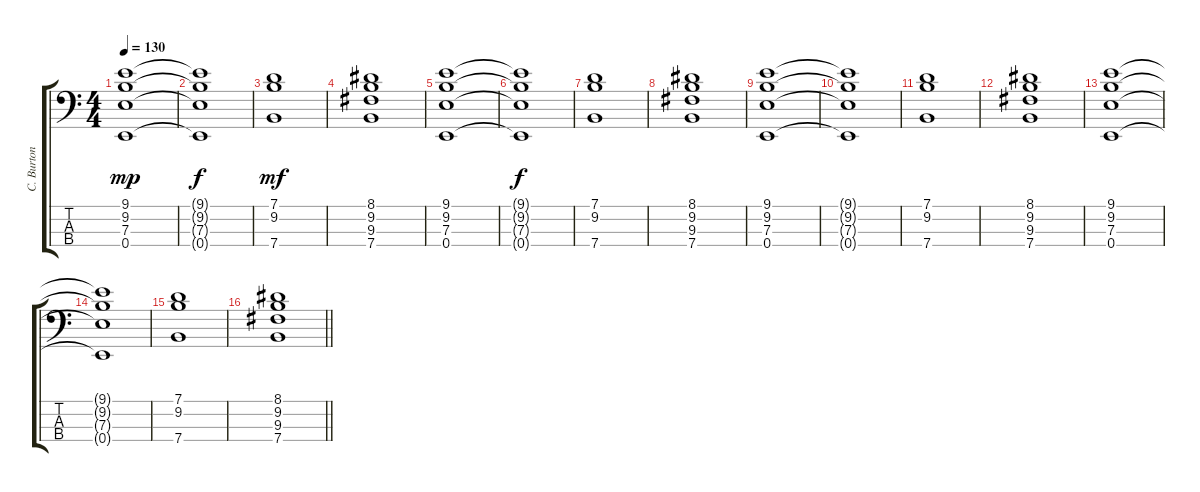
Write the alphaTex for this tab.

\track ("C. Burton" "C. Burton") {instrument electricbassfinger}
\staff {score tabs}
\tuning (G2 D2 A1 E1) {hide}
\ts (4 4)
\tempo 130
\clef f4
\ks c
(9.1 9.2 7.3 0.4).1{dy mp} |
(9.1{t} 9.2{t} 7.3{t} 0.4{t}).1{dy f} |
(7.1 9.2 7.4).1{dy mf} |
(8.1 9.2 9.3 7.4).1 |
(9.1 9.2 7.3 0.4).1 |
(9.1{t} 9.2{t} 7.3{t} 0.4{t}).1{dy f} |
(7.1 9.2 7.4).1 |
(8.1 9.2 9.3 7.4).1 |
(9.1 9.2 7.3 0.4).1 |
(9.1{t} 9.2{t} 7.3{t} 0.4{t}).1 |
(7.1 9.2 7.4).1 |
(8.1 9.2 9.3 7.4).1 |
(9.1 9.2 7.3 0.4).1 |
(9.1{t} 9.2{t} 7.3{t} 0.4{t}).1 |
(7.1 9.2 7.4).1 |
\barLineRight lightlight
(8.1 9.2 9.3 7.4).1
